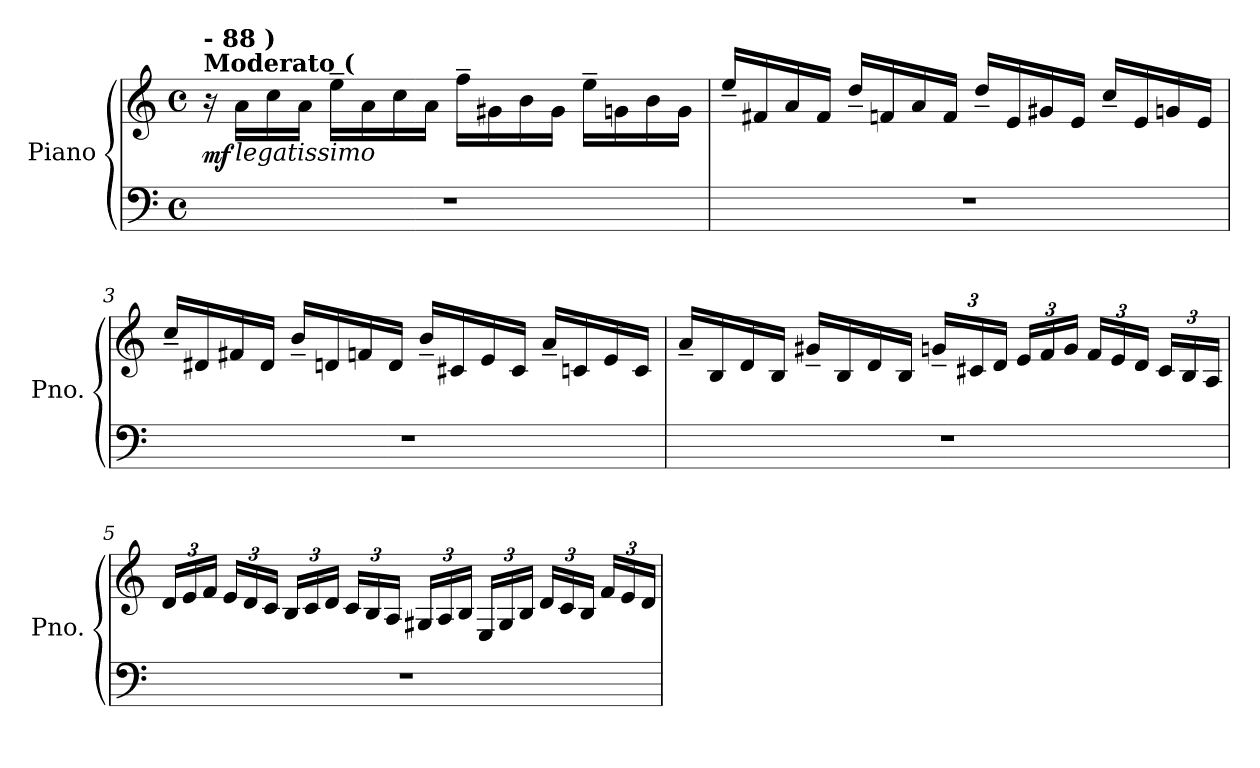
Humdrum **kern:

**kern	**kern	**dynam
*part1	*part1	*part1
*staff2	*staff1	*staff1/2
*I"Piano	*	*
*I'Pno.	*	*
*clefF4	*clefG2	*
*k[]	*k[]	*
*M4/4	*M4/4	*
*met(c)	*met(c)	*
*MM80	*MM80	*
=1	=1	=1
!	!LO:TX:a:B:t=Moderato (	!
!	!LO:TX:a:B:t=- 88 )	!
!	!	!LO:DY:b
1r	16r	mf
!	!LO:TX:b:i:t=legatissimo	!
.	16a\LL	.
.	16cc\	.
.	16a\JJ	.
.	16ee~\LL	.
.	16a\	.
.	16cc\	.
.	16a\JJ	.
.	16ff~\LL	.
.	16g#X\	.
.	16b\	.
.	16g#\JJ	.
.	16ee~\LL	.
.	16gn\	.
.	16b\	.
.	16g\JJ	.
=2	=2	=2
1r	16ee~/LL	.
.	16f#X/	.
.	16a/	.
.	16f#/JJ	.
.	16dd~>/LL	.
.	16fn/	.
.	16a/	.
.	16f/JJ	.
.	16dd~>/LL	.
.	16e/	.
.	16g#X/	.
.	16e/JJ	.
.	16cc~>/LL	.
.	16e/	.
.	16gn/	.
.	16e/JJ	.
=3	=3	=3
1r	16cc~>/LL	.
.	16d#X/	.
.	16f#X/	.
.	16d#/JJ	.
.	16b~>/LL	.
.	16dn/	.
.	16fn/	.
.	16d/JJ	.
.	16b~>/LL	.
.	16c#X/	.
.	16e/	.
.	16c#/JJ	.
.	16a~>/LL	.
.	16cn/	.
.	16e/	.
.	16c/JJ	.
=4	=4	=4
1r	16a~>/LL	.
.	16B/	.
.	16d/	.
.	16B/JJ	.
.	16g#X~>/LL	.
.	16B/	.
.	16d/	.
.	16B/JJ	.
*	*Xbrackettup	*
.	24gn~>/LL	.
.	24c#X/	.
.	24d/JJ	.
.	24e/LL	.
.	24f/	.
.	24g/JJ	.
.	24f/LL	.
.	24e/	.
.	24d/JJ	.
.	24c#/LL	.
.	24B/	.
.	24A/JJ	.
=5	=5	=5
1r	24d/LL	.
.	24e/	.
.	24f/JJ	.
.	24e/LL	.
.	24d/	.
.	24c/JJ	.
.	24B/LL	.
.	24c/	.
.	24d/JJ	.
.	24c/LL	.
.	24B/	.
.	24A/JJ	.
.	24G#X/LL	.
.	24A/	.
.	24B/JJ	.
.	24E/LL	.
.	24G#/	.
.	24B/JJ	.
.	24d/LL	.
.	24c/	.
.	24B/JJ	.
.	24f/LL	.
.	24e/	.
.	24d/JJ	.
=	=	=
*-	*-	*-
